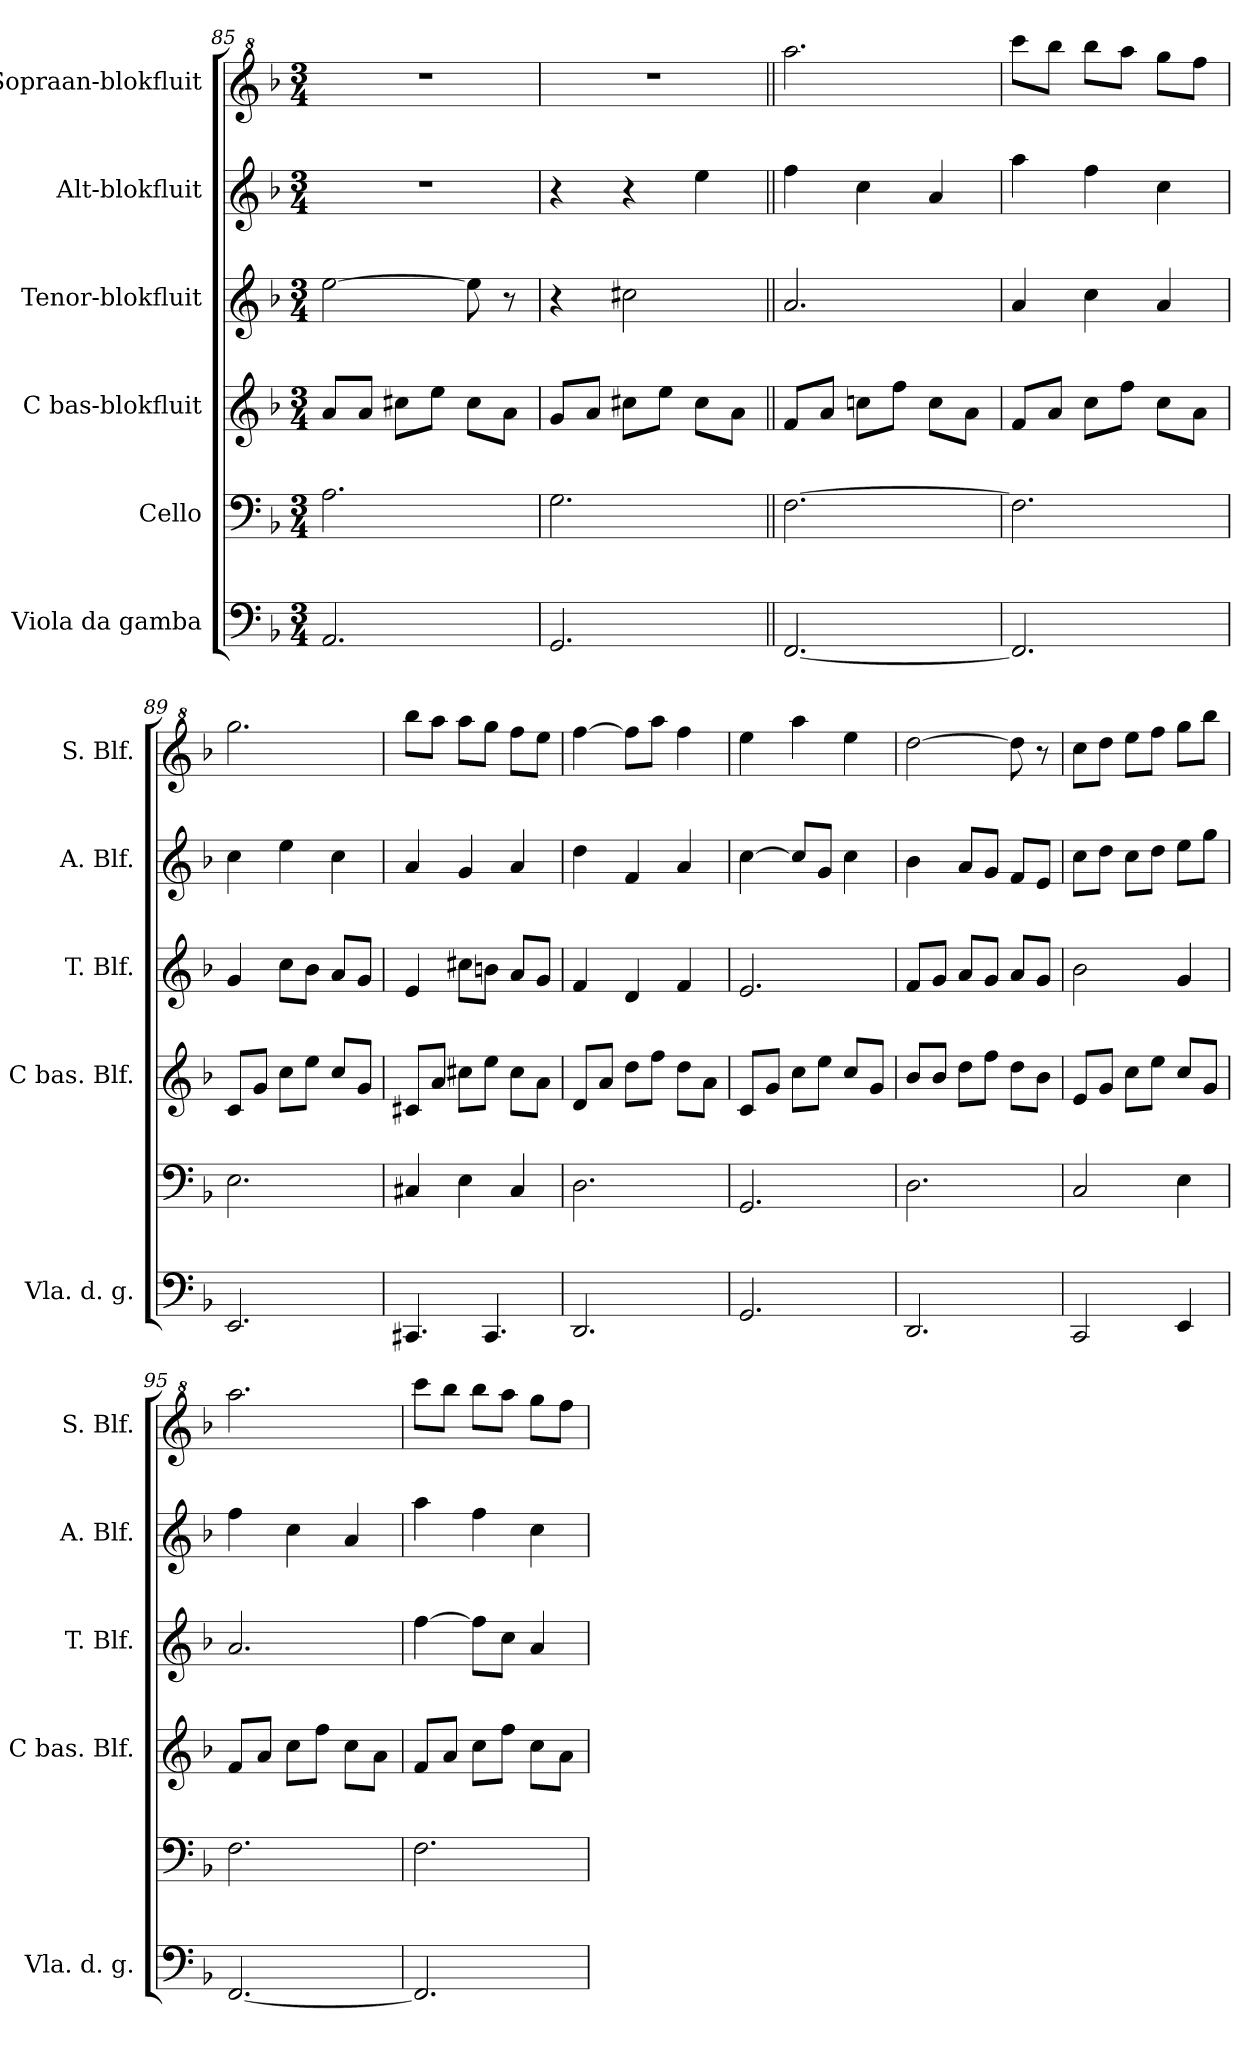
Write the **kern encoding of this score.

**kern	**kern	**kern	**kern	**kern	**kern
*part6	*part5	*part4	*part3	*part2	*part1
*staff6	*staff5	*staff4	*staff3	*staff2	*staff1
*I"Viola da gamba	*I"Cello	*I"C bas-blokfluit	*I"Tenor-blokfluit	*I"Alt-blokfluit	*I"Sopraan-blokfluit
*I'Vla. d. g.	*	*I'C bas. Blf.	*I'T. Blf.	*I'A. Blf.	*I'S. Blf.
*clefF4	*clefF4	*clefG2	*clefG2	*clefG2	*clefG^2
*k[b-]	*k[b-]	*k[b-]	*k[b-]	*k[b-]	*k[b-]
*M3/4	*M3/4	*M3/4	*M3/4	*M3/4	*M3/4
=85	=85	=85	=85	=85	=85
2.AA/	2.A\	8a/L	[2ee\	2.r	2.r
.	.	8a/J	.	.	.
.	.	8cc#X\L	.	.	.
.	.	8ee\J	.	.	.
.	.	8cc#\L	8ee\]	.	.
.	.	8a\J	8r	.	.
=86	=86	=86	=86	=86	=86
2.GG/	2.G\	8g/L	4r	4r	2.r
.	.	8a/J	.	.	.
.	.	8cc#X\L	2cc#X\	4r	.
.	.	8ee\J	.	.	.
.	.	8cc#\L	.	4ee\	.
.	.	8a\J	.	.	.
=87||	=87||	=87||	=87||	=87||	=87||
[2.FF/	[2.F\	8f/L	2.a/	4ff\	2.aaa\
.	.	8a/J	.	.	.
.	.	8ccn\L	.	4cc\	.
.	.	8ff\J	.	.	.
.	.	8cc\L	.	4a/	.
.	.	8a\J	.	.	.
!!LO:PB:g=z
=88	=88	=88	=88	=88	=88
2.FF/]	2.F\]	8f/L	4a/	4aa\	8cccc\L
.	.	8a/J	.	.	8bbb-\J
.	.	8cc\L	4cc\	4ff\	8bbb-\L
.	.	8ff\J	.	.	8aaa\J
.	.	8cc\L	4a/	4cc\	8ggg\L
.	.	8a\J	.	.	8fff\J
=89	=89	=89	=89	=89	=89
2.EE/	2.E\	8c/L	4g/	4cc\	2.ggg\
.	.	8g/J	.	.	.
.	.	8cc\L	8cc\L	4ee\	.
.	.	8ee\J	8b-\J	.	.
.	.	8cc/L	8a/L	4cc\	.
.	.	8g/J	8g/J	.	.
=90	=90	=90	=90	=90	=90
4.CC#X/	4C#X/	8c#X/L	4e/	4a/	8bbb-\L
.	.	8a/J	.	.	8aaa\J
.	4E\	8cc#X\L	8cc#X\L	4g/	8aaa\L
4.CC#/	.	8ee\J	8bn\J	.	8ggg\J
.	4C#/	8cc#\L	8a/L	4a/	8fff\L
.	.	8a\J	8g/J	.	8eee\J
=91	=91	=91	=91	=91	=91
2.DD/	2.D\	8d/L	4f/	4dd\	[4fff\
.	.	8a/J	.	.	.
.	.	8dd\L	4d/	4f/	8fff\L]
.	.	8ff\J	.	.	8aaa\J
.	.	8dd\L	4f/	4a/	4fff\
.	.	8a\J	.	.	.
=92	=92	=92	=92	=92	=92
2.GG/	2.GG/	8c/L	2.e/	[4cc\	4eee\
.	.	8g/J	.	.	.
.	.	8cc\L	.	8cc/L]	4aaa\
.	.	8ee\J	.	8g/J	.
.	.	8cc/L	.	4cc\	4eee\
.	.	8g/J	.	.	.
=93	=93	=93	=93	=93	=93
2.DD/	2.D\	8b-/L	8f/L	4b-\	[2ddd\
.	.	8b-/J	8g/J	.	.
.	.	8dd\L	8a/L	8a/L	.
.	.	8ff\J	8g/J	8g/J	.
.	.	8dd\L	8a/L	8f/L	8ddd\]
.	.	8b-\J	8g/J	8e/J	8r
!!LO:LB:g=z
=94	=94	=94	=94	=94	=94
2CC/	2C/	8e/L	2b-\	8cc\L	8ccc\L
.	.	8g/J	.	8dd\J	8ddd\J
.	.	8cc\L	.	8cc\L	8eee\L
.	.	8ee\J	.	8dd\J	8fff\J
4EE/	4E\	8cc/L	4g/	8ee\L	8ggg\L
.	.	8g/J	.	8gg\J	8bbb-\J
=95	=95	=95	=95	=95	=95
[2.FF/	2.F\	8f/L	2.a/	4ff\	2.aaa\
.	.	8a/J	.	.	.
.	.	8cc\L	.	4cc\	.
.	.	8ff\J	.	.	.
.	.	8cc\L	.	4a/	.
.	.	8a\J	.	.	.
=96	=96	=96	=96	=96	=96
2.FF/]	2.F\	8f/L	[4ff\	4aa\	8cccc\L
.	.	8a/J	.	.	8bbb-\J
.	.	8cc\L	8ff\L]	4ff\	8bbb-\L
.	.	8ff\J	8cc\J	.	8aaa\J
.	.	8cc\L	4a/	4cc\	8ggg\L
.	.	8a\J	.	.	8fff\J
=	=	=	=	=	=
*-	*-	*-	*-	*-	*-
